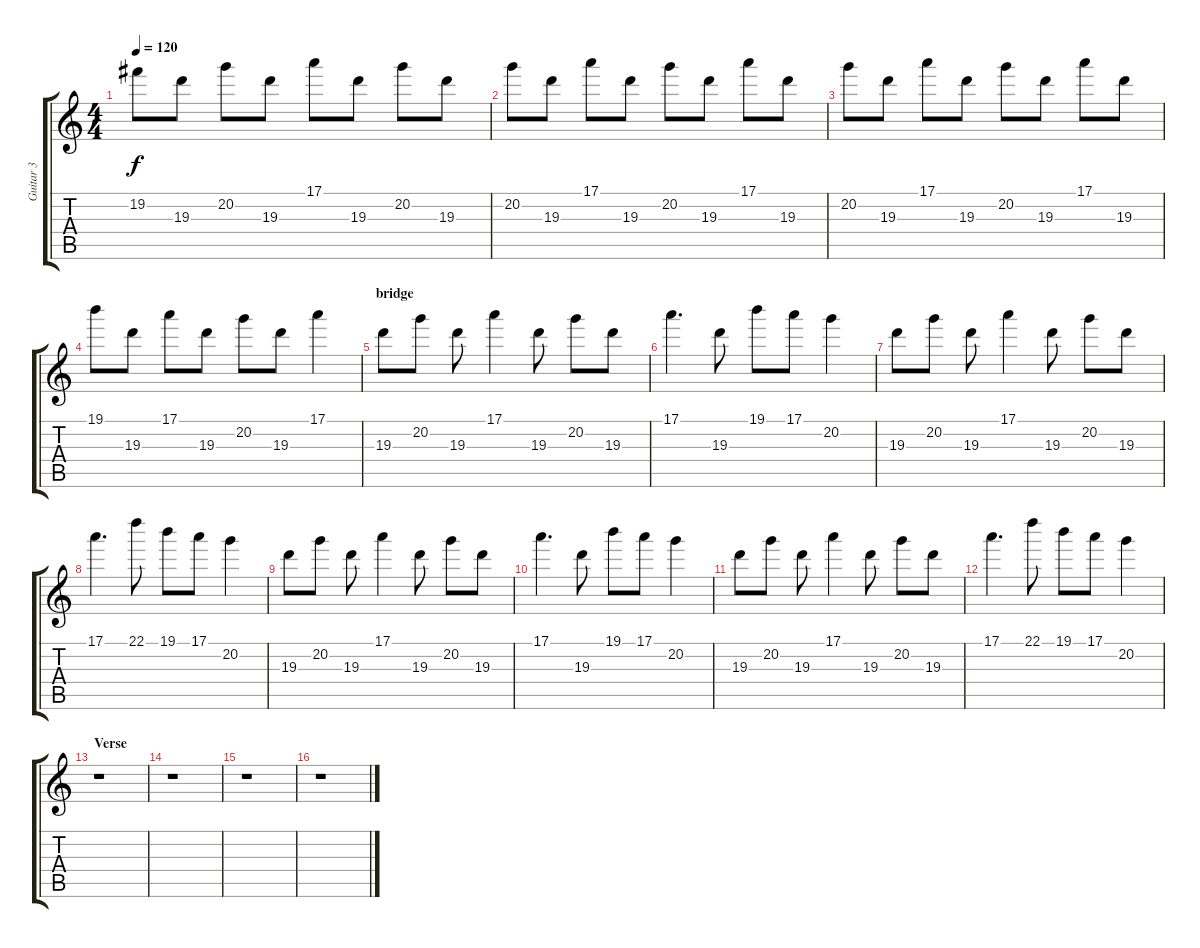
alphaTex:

\track ("Guitar 3" "Guitar 3") {instrument overdrivenguitar}
\staff {score tabs}
\tuning (E4 B3 G3 D3 A2 E2) {hide}
\ts (4 4)
\tempo 120
\clef g2
\ks c
19.2.8{dy f} 19.3.8 20.2.8 19.3.8 17.1.8 19.3.8 20.2.8 19.3.8 |
20.2.8 19.3.8 17.1.8 19.3.8 20.2.8 19.3.8 17.1.8 19.3.8 |
20.2.8 19.3.8 17.1.8 19.3.8 20.2.8 19.3.8 17.1.8 19.3.8 |
19.1.8 19.3.8 17.1.8 19.3.8 20.2.8 19.3.8 17.1.4 |
\section ("" "bridge")
19.3.8 20.2.8 19.3.8 17.1.4 19.3.8 20.2.8 19.3.8 |
17.1.4{d} 19.3.8 19.1.8 17.1.8 20.2.4 |
19.3.8 20.2.8 19.3.8 17.1.4 19.3.8 20.2.8 19.3.8 |
17.1.4{d} 22.1.8 19.1.8 17.1.8 20.2.4 |
19.3.8 20.2.8 19.3.8 17.1.4 19.3.8 20.2.8 19.3.8 |
17.1.4{d} 19.3.8 19.1.8 17.1.8 20.2.4 |
19.3.8 20.2.8 19.3.8 17.1.4 19.3.8 20.2.8 19.3.8 |
17.1.4{d} 22.1.8 19.1.8 17.1.8 20.2.4 |
\section ("" "Verse")
r.1 |
r.1 |
r.1 |
r.1
